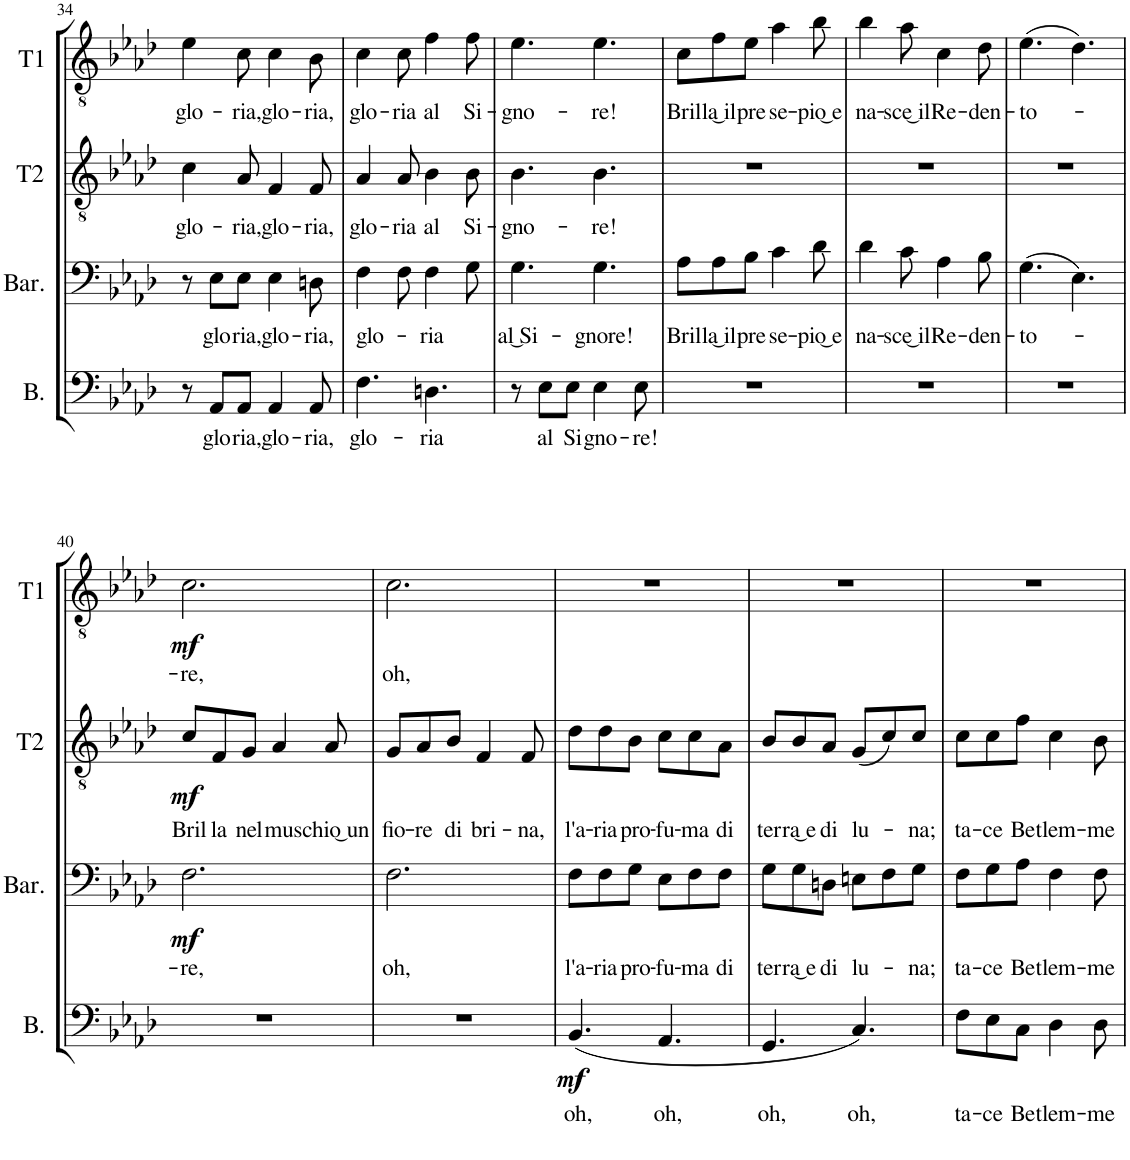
**kern	**text	**dynam	**kern	**text	**dynam	**kern	**text	**dynam	**kern	**text	**dynam
*part4	*part4	*part4	*part3	*part3	*part3	*part2	*part2	*part2	*part1	*part1	*part1
*staff4	*staff4	*staff4	*staff3	*staff3	*staff3	*staff2	*staff2	*staff2	*staff1	*staff1	*staff1
*I"Bass	*	*	*I"Baritone	*	*	*I"Tenor2	*	*	*I"Tenor1	*	*
*I'B.	*	*	*I'Bar.	*	*	*I'T2	*	*	*I'T1	*	*
!!LO:PB:g=z
*clefF4	*	*	*clefF4	*	*	*clefGv2	*	*	*clefGv2	*	*
*	*	*	*Trd1c2	*	*	*Trd4c7	*	*	*Trd1c2	*	*
*k[b-e-a-d-]	*	*	*k[b-e-a-d-]	*	*	*k[b-e-a-d-]	*	*	*k[b-e-a-d-]	*	*
*M6/8	*	*	*M6/8	*	*	*M6/8	*	*	*M6/8	*	*
=34	=34	=34	=34	=34	=34	=34	=34	=34	=34	=34	=34
!	!	!	!	!	!	!	!LO:LY:b	!	!	!LO:LY:b	!
8r	.	.	8r	.	.	4c\	glo-	.	4e-\	glo-	.
!	!LO:LY:b	!	!	!LO:LY:b	!	!	!	!	!	!	!
8AA-/L	glo-	.	8E-\L	glo-	.	.	.	.	.	.	.
!	!LO:LY:b	!	!	!LO:LY:b	!	!	!LO:LY:b	!	!	!LO:LY:b	!
8AA-/J	-ria,	.	8E-\J	-ria,	.	8A-/	-ria,	.	8c\	-ria,	.
!	!LO:LY:b	!	!	!LO:LY:b	!	!	!LO:LY:b	!	!	!LO:LY:b	!
4AA-/	glo-	.	4E-\	glo-	.	4F/	glo-	.	4c\	glo-	.
!	!LO:LY:b	!	!	!LO:LY:b	!	!	!LO:LY:b	!	!	!LO:LY:b	!
8AA-/	-ria,	.	8Dn\	-ria,	.	8F/	-ria,	.	8B-\	-ria,	.
=35	=35	=35	=35	=35	=35	=35	=35	=35	=35	=35	=35
!	!LO:LY:b	!	!	!LO:LY:b	!	!	!LO:LY:b	!	!	!LO:LY:b	!
4.F\	glo-	.	4F\	glo-	.	4A-/	glo-	.	4c\	glo-	.
!	!	!	!	!	!	!	!LO:LY:b	!	!	!LO:LY:b	!
.	.	.	8F\	.	.	8A-/	-ria	.	8c\	-ria	.
!	!LO:LY:b	!	!	!LO:LY:b	!	!	!LO:LY:b	!	!	!LO:LY:b	!
4.Dn\	-ria	.	4F\	-ria	.	4B-\	al	.	4f\	al	.
!	!	!	!	!	!	!	!LO:LY:b	!	!	!LO:LY:b	!
.	.	.	8G\	.	.	8B-\	Si-	.	8f\	Si-	.
=36	=36	=36	=36	=36	=36	=36	=36	=36	=36	=36	=36
!	!	!	!	!LO:LY:b	!	!	!LO:LY:b	!	!	!LO:LY:b	!
8r	.	.	4.G\	al͜ Si-	.	4.B-\	-gno-	.	4.e-\	-gno-	.
!	!LO:LY:b	!	!	!	!	!	!	!	!	!	!
8E-\L	al	.	.	.	.	.	.	.	.	.	.
!	!LO:LY:b	!	!	!	!	!	!	!	!	!	!
8E-\J	Si-	.	.	.	.	.	.	.	.	.	.
!	!LO:LY:b	!	!	!LO:LY:b	!	!	!LO:LY:b	!	!	!LO:LY:b	!
4E-\	-gno-	.	4.G\	-gnore!	.	4.B-\	-re!	.	4.e-\	-re!	.
!	!LO:LY:b	!	!	!	!	!	!	!	!	!	!
8E-\	-re!	.	.	.	.	.	.	.	.	.	.
=37	=37	=37	=37	=37	=37	=37	=37	=37	=37	=37	=37
!	!	!	!	!LO:LY:b	!	!	!	!	!	!LO:LY:b	!
2.r	.	.	8A-\L	Bril-	.	2.r	.	.	8c\L	Bril-	.
!	!	!	!	!LO:LY:b	!	!	!	!	!	!LO:LY:b	!
.	.	.	8A-\	-la͜ il	.	.	.	.	8f\	-la͜ il	.
!	!	!	!	!LO:LY:b	!	!	!	!	!	!LO:LY:b	!
.	.	.	8B-\J	pre-	.	.	.	.	8e-\J	pre-	.
!	!	!	!	!LO:LY:b	!	!	!	!	!	!LO:LY:b	!
.	.	.	4c\	-se-	.	.	.	.	4a-\	-se-	.
!	!	!	!	!LO:LY:b	!	!	!	!	!	!LO:LY:b	!
.	.	.	8d-\	-pio͜ e	.	.	.	.	8b-\	-pio͜ e	.
=38	=38	=38	=38	=38	=38	=38	=38	=38	=38	=38	=38
!	!	!	!	!LO:LY:b	!	!	!	!	!	!LO:LY:b	!
2.r	.	.	4d-\	na-	.	2.r	.	.	4b-\	na-	.
!	!	!	!	!LO:LY:b	!	!	!	!	!	!LO:LY:b	!
.	.	.	8c\	-sce͜ il	.	.	.	.	8a-\	-sce͜ il	.
!	!	!	!	!LO:LY:b	!	!	!	!	!	!LO:LY:b	!
.	.	.	4A-\	Re-	.	.	.	.	4c\	Re-	.
!	!	!	!	!LO:LY:b	!	!	!	!	!	!LO:LY:b	!
.	.	.	8B-\	-den-	.	.	.	.	8d-\	-den-	.
=39	=39	=39	=39	=39	=39	=39	=39	=39	=39	=39	=39
!	!	!	!	!LO:LY:b	!	!	!	!	!	!LO:LY:b	!
2.r	.	.	(4.G\	-to-	.	2.r	.	.	(4.e-\	-to-	.
.	.	.	4.E-\)	.	.	.	.	.	4.d-\)	.	.
!!LO:LB:g=z
=40	=40	=40	=40	=40	=40	=40	=40	=40	=40	=40	=40
!	!	!	!	!LO:LY:b	!LO:DY:b	!	!LO:LY:b	!LO:DY:b	!	!LO:LY:b	!LO:DY:b
2.r	.	.	2.F\	-re,	mf	8c/L	Bril-	mf	2.c\	-re,	mf
!	!	!	!	!	!	!	!LO:LY:b	!	!	!	!
.	.	.	.	.	.	8F/	-la	.	.	.	.
!	!	!	!	!	!	!	!LO:LY:b	!	!	!	!
.	.	.	.	.	.	8G/J	nel	.	.	.	.
!	!	!	!	!	!	!	!LO:LY:b	!	!	!	!
.	.	.	.	.	.	4A-/	mu-	.	.	.	.
!	!	!	!	!	!	!	!LO:LY:b	!	!	!	!
.	.	.	.	.	.	8A-/	-schio͜ un	.	.	.	.
=41	=41	=41	=41	=41	=41	=41	=41	=41	=41	=41	=41
!	!	!	!	!LO:LY:b	!	!	!LO:LY:b	!	!	!LO:LY:b	!
2.r	.	.	2.F\	oh,	.	8G/L	fio-	.	2.c\	oh,	.
!	!	!	!	!	!	!	!LO:LY:b	!	!	!	!
.	.	.	.	.	.	8A-/	-re	.	.	.	.
!	!	!	!	!	!	!	!LO:LY:b	!	!	!	!
.	.	.	.	.	.	8B-/J	di	.	.	.	.
!	!	!	!	!	!	!	!LO:LY:b	!	!	!	!
.	.	.	.	.	.	4F/	bri-	.	.	.	.
!	!	!	!	!	!	!	!LO:LY:b	!	!	!	!
.	.	.	.	.	.	8F/	-na,	.	.	.	.
=42	=42	=42	=42	=42	=42	=42	=42	=42	=42	=42	=42
!	!LO:LY:b	!LO:DY:b	!	!LO:LY:b	!	!	!LO:LY:b	!	!	!	!
(4.BB-/	oh,	mf	8F\L	l'a-	.	8d-\L	l'a-	.	2.r	.	.
!	!	!	!	!LO:LY:b	!	!	!LO:LY:b	!	!	!	!
.	.	.	8F\	-ria	.	8d-\	-ria	.	.	.	.
!	!	!	!	!LO:LY:b	!	!	!LO:LY:b	!	!	!	!
.	.	.	8G\J	pro-	.	8B-\J	pro-	.	.	.	.
!	!LO:LY:b	!	!	!LO:LY:b	!	!	!LO:LY:b	!	!	!	!
4.AA-/	oh,	.	8E-\L	-fu-	.	8c\L	-fu-	.	.	.	.
!	!	!	!	!LO:LY:b	!	!	!LO:LY:b	!	!	!	!
.	.	.	8F\	-ma	.	8c\	-ma	.	.	.	.
!	!	!	!	!LO:LY:b	!	!	!LO:LY:b	!	!	!	!
.	.	.	8F\J	di	.	8A-\J	di	.	.	.	.
=43	=43	=43	=43	=43	=43	=43	=43	=43	=43	=43	=43
!	!LO:LY:b	!	!	!LO:LY:b	!	!	!LO:LY:b	!	!	!	!
4.GG/	oh,	.	8G\L	ter-	.	8B-/L	ter-	.	2.r	.	.
!	!	!	!	!LO:LY:b	!	!	!LO:LY:b	!	!	!	!
.	.	.	8G\	-ra͜ e	.	8B-/	-ra͜ e	.	.	.	.
!	!	!	!	!LO:LY:b	!	!	!LO:LY:b	!	!	!	!
.	.	.	8Dn\J	di	.	8A-/J	di	.	.	.	.
!	!LO:LY:b	!	!	!LO:LY:b	!	!	!LO:LY:b	!	!	!	!
4.C/)	oh,	.	8En\L	lu-	.	(8G/L	lu-	.	.	.	.
.	.	.	8F\	.	.	8c/)	.	.	.	.	.
!	!	!	!	!LO:LY:b	!	!	!LO:LY:b	!	!	!	!
.	.	.	8G\J	-na;	.	8c/J	-na;	.	.	.	.
=44	=44	=44	=44	=44	=44	=44	=44	=44	=44	=44	=44
!	!LO:LY:b	!	!	!LO:LY:b	!	!	!LO:LY:b	!	!	!	!
8F\L	ta-	.	8F\L	ta-	.	8c\L	ta-	.	2.r	.	.
!	!LO:LY:b	!	!	!LO:LY:b	!	!	!LO:LY:b	!	!	!	!
8E-\	-ce	.	8G\	-ce	.	8c\	-ce	.	.	.	.
!	!LO:LY:b	!	!	!LO:LY:b	!	!	!LO:LY:b	!	!	!	!
8C\J	Be-	.	8A-\J	Be-	.	8f\J	Be-	.	.	.	.
!	!LO:LY:b	!	!	!LO:LY:b	!	!	!LO:LY:b	!	!	!	!
4D-\	-tlem-	.	4F\	-tlem-	.	4c\	-tlem-	.	.	.	.
!	!LO:LY:b	!	!	!LO:LY:b	!	!	!LO:LY:b	!	!	!	!
8D-\	-me	.	8F\	-me	.	8B-\	-me	.	.	.	.
=	=	=	=	=	=	=	=	=	=	=	=
*-	*-	*-	*-	*-	*-	*-	*-	*-	*-	*-	*-
